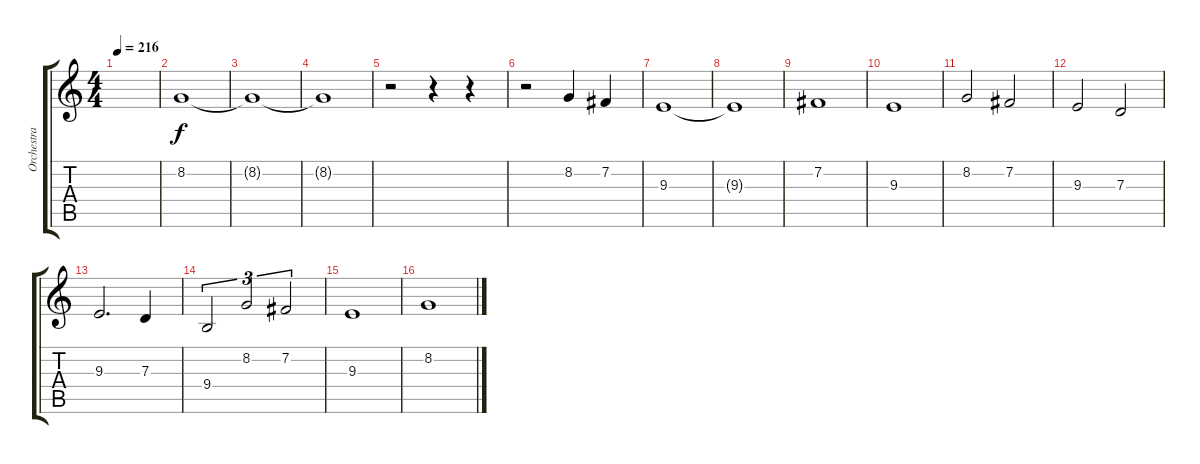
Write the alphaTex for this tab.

\track ("Orchestra" "Orchestra") {instrument stringensemble1}
\staff {score tabs}
\tuning (E4 B3 G3 D3 A2 E2) {hide}
\ts (4 4)
\tempo 216
\clef g2
\ks c
|
8.2.1 |
8.2{t}.1 |
8.2{t}.1 |
r.2 r.4 r.4 |
r.2 8.2.4 7.2.4 |
9.3.1 |
9.3{t}.1 |
7.2.1 |
9.3.1 |
8.2.2 7.2.2 |
9.3.2 7.3.2 |
9.3.2{d} 7.3.4 |
9.4.2{tu (3 2)} 8.2.2{tu (3 2)} 7.2.2{tu (3 2)} |
9.3.1 |
8.2.1
